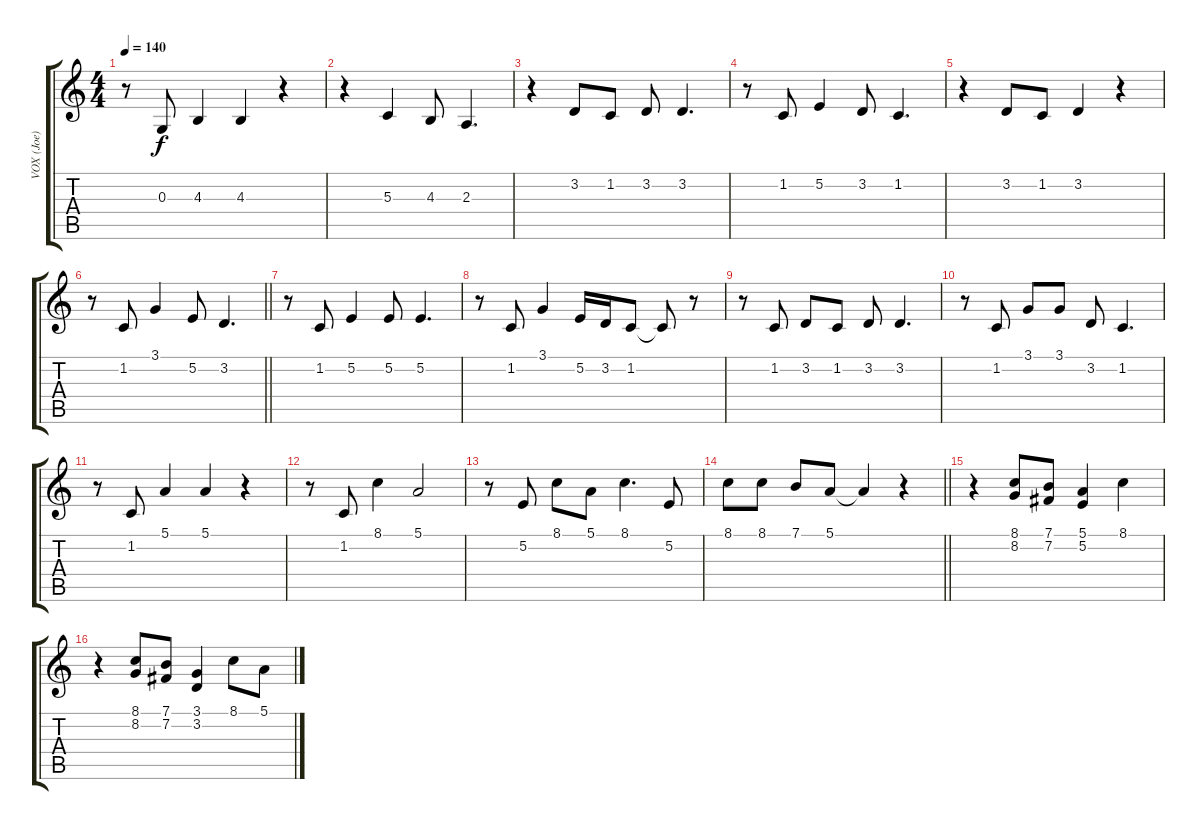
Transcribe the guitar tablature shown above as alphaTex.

\track ("VOX (Joe)" "VOX (Joe)") {instrument lead1square}
\staff {score tabs}
\tuning (E4 B3 G3 D3 A2 E2) {hide}
\ts (4 4)
\tempo 140
\clef g2
\ks aminor
r.8{dy f} 0.3.8 4.3.4 4.3.4 r.4 |
r.4 5.3.4 4.3.8 2.3.4{d} |
r.4 3.2.8 1.2.8 3.2.8 3.2.4{d} |
r.8 1.2.8 5.2.4 3.2.8 1.2.4{d} |
r.4 3.2.8 1.2.8 3.2.4 r.4 |
\barLineRight lightlight
r.8 1.2.8 3.1.4 5.2.8 3.2.4{d} |
r.8 1.2.8 5.2.4 5.2.8 5.2.4{d} |
r.8 1.2.8 3.1.4 5.2.16 3.2.16 1.2.8 1.2{t}.8 r.8 |
r.8 1.2.8 3.2.8 1.2.8 3.2.8 3.2.4{d} |
r.8 1.2.8 3.1.8 3.1.8 3.2.8 1.2.4{d} |
r.8 1.2.8 5.1.4 5.1.4 r.4 |
r.8 1.2.8 8.1.4 5.1.2 |
r.8 5.2.8 8.1.8 5.1.8 8.1.4{d} 5.2.8 |
\barLineRight lightlight
8.1.8 8.1.8 7.1.8 5.1.8 5.1{t}.4 r.4 |
r.4 (8.1 8.2).8 (7.1 7.2).8 (5.1 5.2).4 8.1.4 |
r.4 (8.1 8.2).8 (7.1 7.2).8 (3.1 3.2).4 8.1.8 5.1.8
